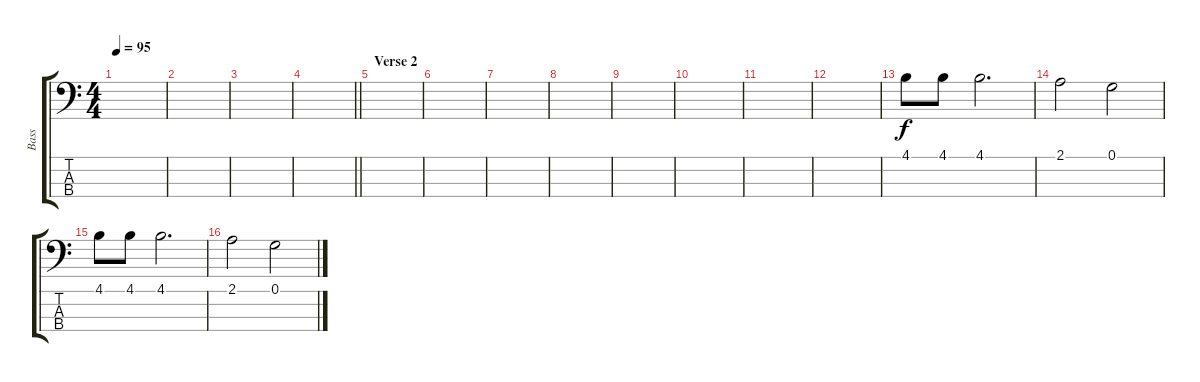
\track ("Bass" "Bass") {instrument electricbassfinger}
\staff {score tabs}
\tuning (G2 D2 A1 E1) {hide}
\ts (4 4)
\tempo 95
\clef f4
\ks c
|
|
|
\barLineRight lightlight
|
\section ("" "Verse 2")
|
|
|
|
|
|
|
|
4.1.8 4.1.8 4.1.2{d} |
2.1.2 0.1.2 |
4.1.8 4.1.8 4.1.2{d} |
2.1.2 0.1.2
